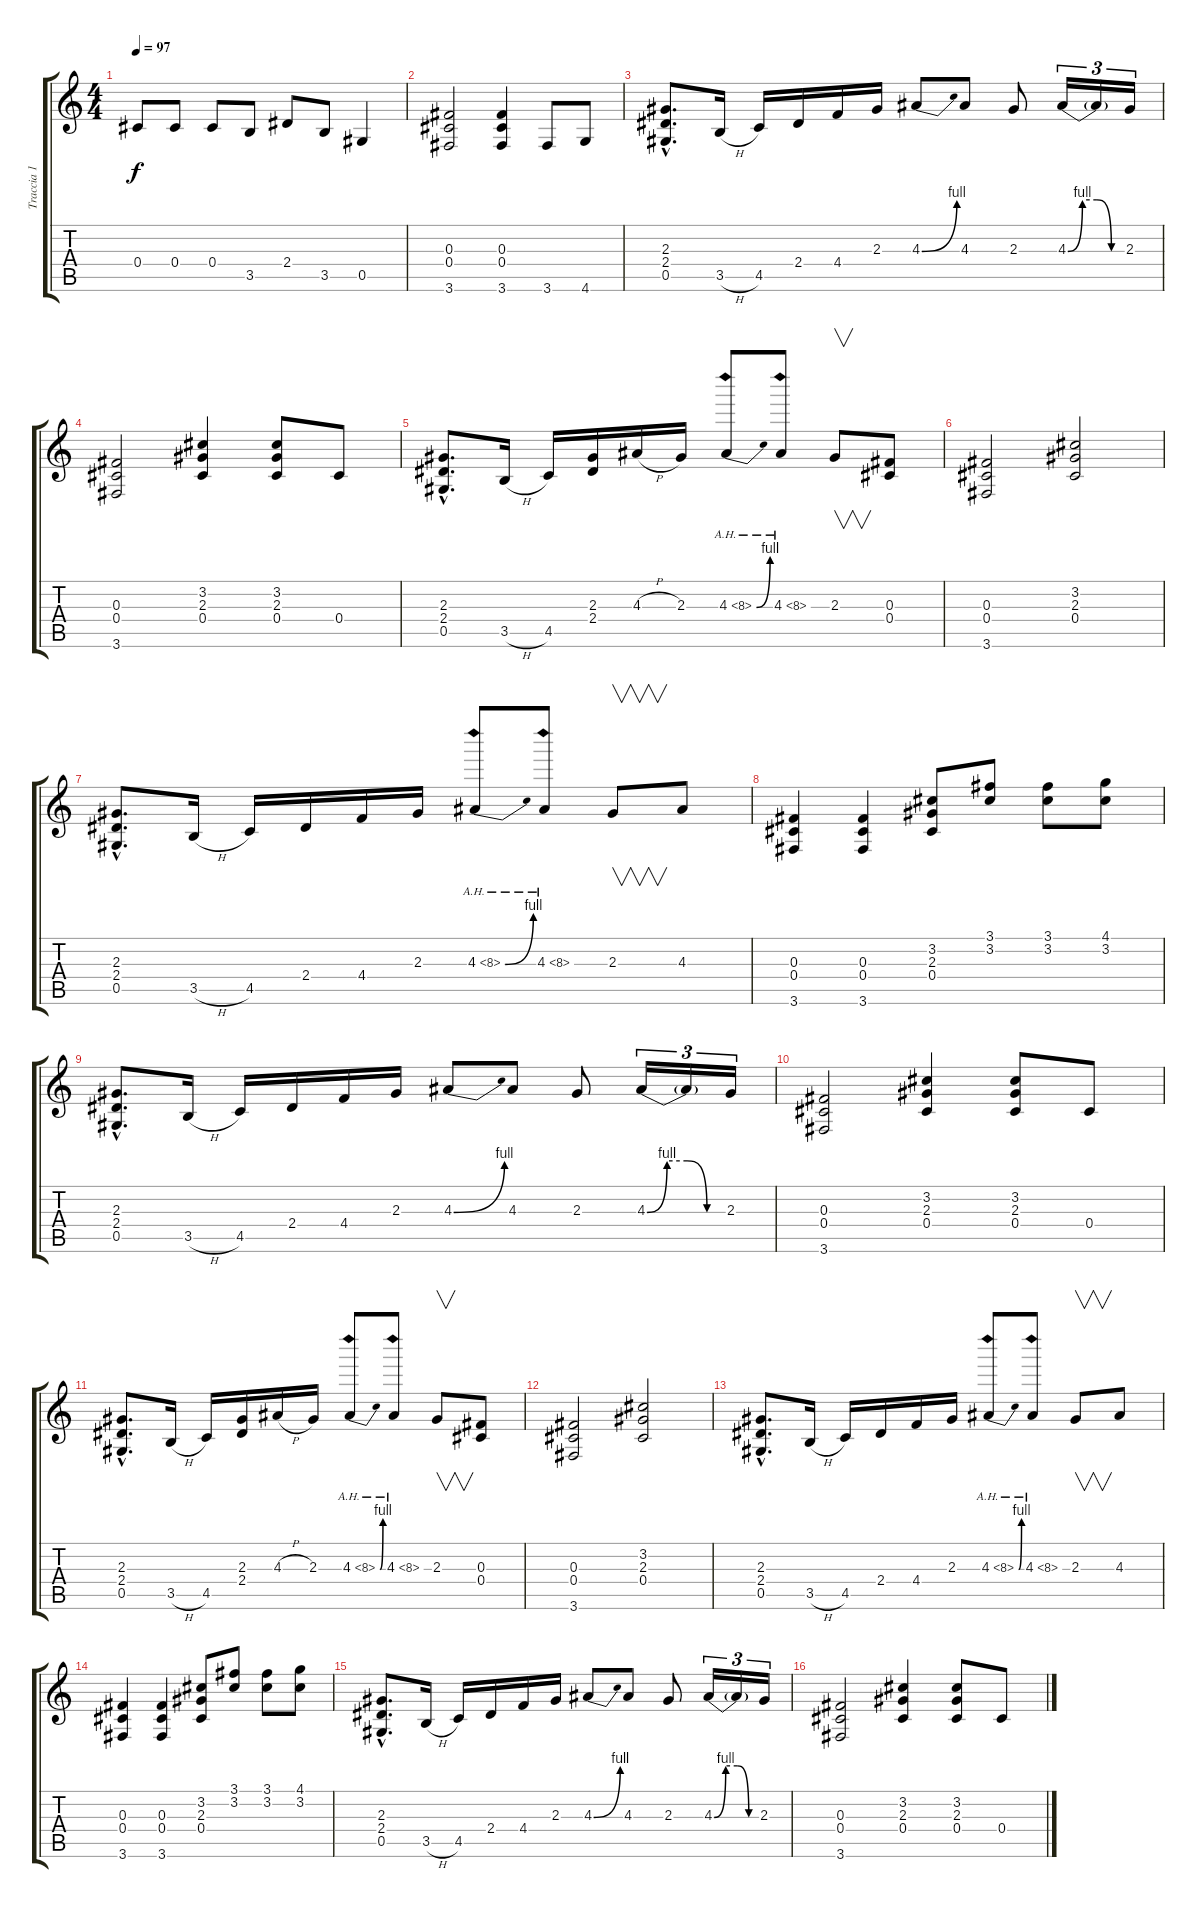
\track ("Traccia 1" "Traccia 1") {instrument overdrivenguitar}
\staff {score tabs}
\tuning (Eb4 Bb3 Gb3 Db3 Ab2 Eb2) {hide}
\ts (4 4)
\tempo 97
\clef g2
\ks c
0.4.8{dy f} 0.4.8 0.4.8 3.5.8 2.4.8 3.5.8 0.5.4 |
(0.3 0.4 3.6).2 (0.3 0.4 3.6).4 3.6.8 4.6.8 |
(2.3{hac} 2.4{hac} 0.5{hac}).8{d} 3.5{h}.16 4.5.16 2.4.16 4.4.16 2.3.16 4.3{be (bend 0 0 60 4)}.8 4.3.8 2.3.8 4.3{be (custom 0 0 15 4 30 4 45 0 60 0)}.16{tu (3 2)} 4.3{t}.16{tu (3 2)} 2.3.16{tu (3 2)} |
(0.3 0.4 3.6).2 (3.2 2.3 0.4).4 (3.2 2.3 0.4).8 0.4.8 |
(2.3{hac} 2.4{hac} 0.5{hac}).8{d} 3.5{h}.16 4.5.16 (2.3 2.4).16 4.3{h}.16 2.3.16 4.3{be (bend 0 0 60 4) ah 4}.8 4.3{ah 4}.8 2.3.8{v} (0.3 0.4).8 |
(0.3 0.4 3.6).2 (3.2 2.3 0.4).2 |
(2.3{hac} 2.4{hac} 0.5{hac}).8{d} 3.5{h}.16 4.5.16 2.4.16 4.4.16 2.3.16 4.3{be (bend 0 0 60 4) ah 4}.8 4.3{ah 4}.8 2.3.8{v} 4.3.8 |
(0.3 0.4 3.6).4 (0.3 0.4 3.6).4 (3.2 2.3 0.4).8 (3.1 3.2).8 (3.1 3.2).8 (4.1 3.2).8 |
(2.3{hac} 2.4{hac} 0.5{hac}).8{d} 3.5{h}.16 4.5.16 2.4.16 4.4.16 2.3.16 4.3{be (bend 0 0 60 4)}.8 4.3.8 2.3.8 4.3{be (custom 0 0 15 4 30 4 45 0 60 0)}.16{tu (3 2)} 4.3{t}.16{tu (3 2)} 2.3.16{tu (3 2)} |
(0.3 0.4 3.6).2 (3.2 2.3 0.4).4 (3.2 2.3 0.4).8 0.4.8 |
(2.3{hac} 2.4{hac} 0.5{hac}).8{d} 3.5{h}.16 4.5.16 (2.3 2.4).16 4.3{h}.16 2.3.16 4.3{be (bend 0 0 60 4) ah 4}.8 4.3{ah 4}.8 2.3.8{v} (0.3 0.4).8 |
(0.3 0.4 3.6).2 (3.2 2.3 0.4).2 |
(2.3{hac} 2.4{hac} 0.5{hac}).8{d} 3.5{h}.16 4.5.16 2.4.16 4.4.16 2.3.16 4.3{be (bend 0 0 60 4) ah 4}.8 4.3{ah 4}.8 2.3.8{v} 4.3.8 |
(0.3 0.4 3.6).4 (0.3 0.4 3.6).4 (3.2 2.3 0.4).8 (3.1 3.2).8 (3.1 3.2).8 (4.1 3.2).8 |
(2.3{hac} 2.4{hac} 0.5{hac}).8{d} 3.5{h}.16 4.5.16 2.4.16 4.4.16 2.3.16 4.3{be (bend 0 0 60 4)}.8 4.3.8 2.3.8 4.3{be (custom 0 0 15 4 30 4 45 0 60 0)}.16{tu (3 2)} 4.3{t}.16{tu (3 2)} 2.3.16{tu (3 2)} |
(0.3 0.4 3.6).2 (3.2 2.3 0.4).4 (3.2 2.3 0.4).8 0.4.8
